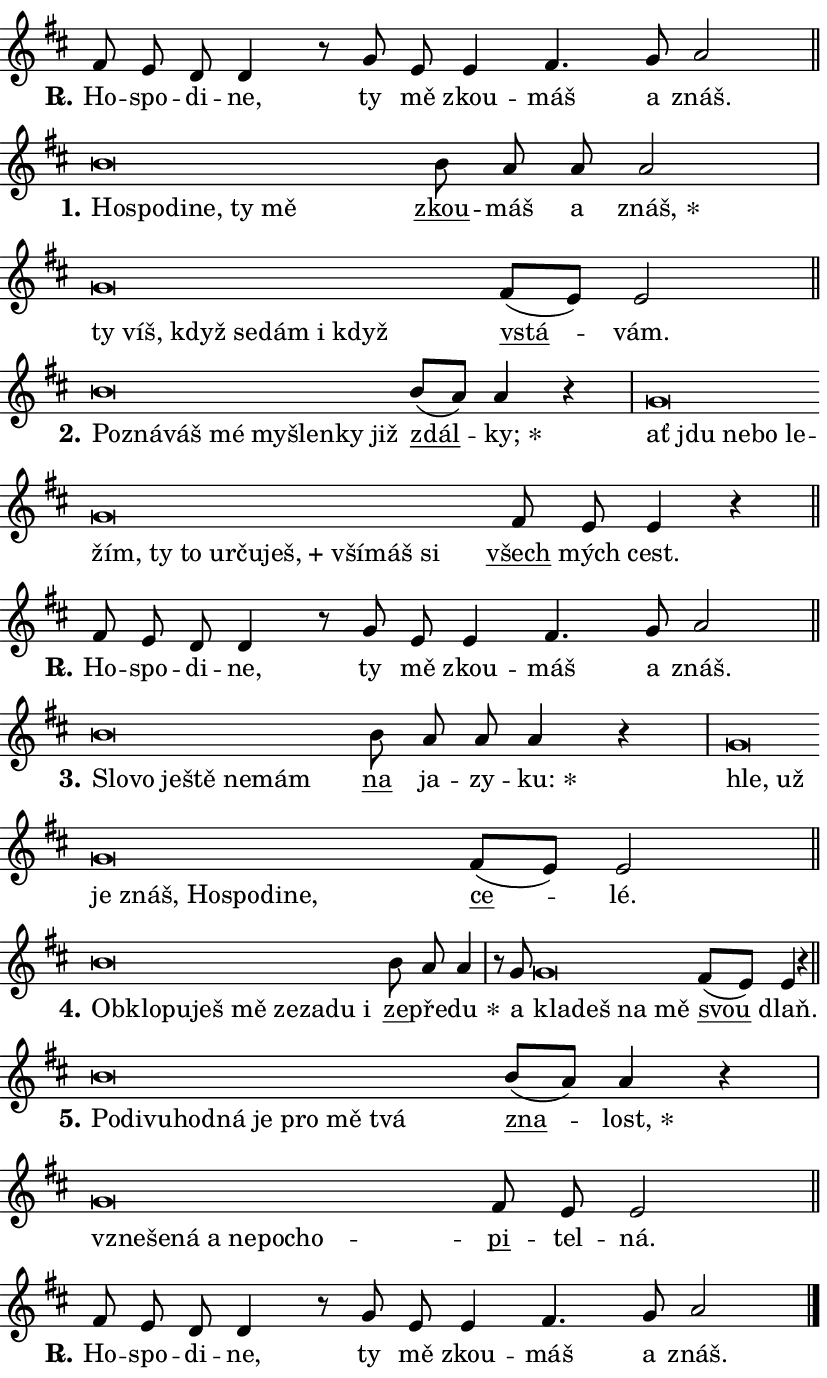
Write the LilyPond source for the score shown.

\version "2.24.0"
\header { tagline = "" }
\paper {
  indent = 0\cm
  top-margin = 0\cm
  right-margin = 0.13\cm % to fit lyric hyphens
  bottom-margin = 0\cm
  left-margin = 0\cm
  paper-width = 14\cm
  page-breaking = #ly:one-page-breaking
  system-system-spacing.basic-distance = #11
  score-system-spacing.basic-distance = #11
  ragged-last = ##f
}


%% Author: Thomas Morley
%% https://lists.gnu.org/archive/html/lilypond-user/2020-05/msg00002.html
#(define (line-position grob)
"Returns position of @var[grob} in current system:
   @code{'start}, if at first time-step
   @code{'end}, if at last time-step
   @code{'middle} otherwise
"
  (let* ((col (ly:item-get-column grob))
         (ln (ly:grob-object col 'left-neighbor))
         (rn (ly:grob-object col 'right-neighbor))
         (col-to-check-left (if (ly:grob? ln) ln col))
         (col-to-check-right (if (ly:grob? rn) rn col))
         (break-dir-left
           (and
             (ly:grob-property col-to-check-left 'non-musical #f)
             (ly:item-break-dir col-to-check-left)))
         (break-dir-right
           (and
             (ly:grob-property col-to-check-right 'non-musical #f)
             (ly:item-break-dir col-to-check-right))))
        (cond ((eqv? 1 break-dir-left) 'start)
              ((eqv? -1 break-dir-right) 'end)
              (else 'middle))))

#(define (tranparent-at-line-position vctor)
  (lambda (grob)
  "Relying on @code{line-position} select the relevant enry from @var{vctor}.
Used to determine transparency,"
    (case (line-position grob)
      ((end) (not (vector-ref vctor 0)))
      ((middle) (not (vector-ref vctor 1)))
      ((start) (not (vector-ref vctor 2))))))

noteHeadBreakVisibility =
#(define-music-function (break-visibility)(vector?)
"Makes @code{NoteHead}s transparent relying on @var{break-visibility}"
#{
  \override NoteHead.transparent =
    #(tranparent-at-line-position break-visibility)
#})

#(define delete-ledgers-for-transparent-note-heads
  (lambda (grob)
    "Reads whether a @code{NoteHead} is transparent.
If so this @code{NoteHead} is removed from @code{'note-heads} from
@var{grob}, which is supposed to be @code{LedgerLineSpanner}.
As a result ledgers are not printed for this @code{NoteHead}"
    (let* ((nhds-array (ly:grob-object grob 'note-heads))
           (nhds-list
             (if (ly:grob-array? nhds-array)
                 (ly:grob-array->list nhds-array)
                 '()))
           ;; Relies on the transparent-property being done before
           ;; Staff.LedgerLineSpanner.after-line-breaking is executed.
           ;; This is fragile ...
           (to-keep
             (remove
               (lambda (nhd)
                 (ly:grob-property nhd 'transparent #f))
               nhds-list)))
      ;; TODO find a better method to iterate over grob-arrays, similiar
      ;; to filter/remove etc for lists
      ;; For now rebuilt from scratch
      (set! (ly:grob-object grob 'note-heads)  '())
      (for-each
        (lambda (nhd)
          (ly:pointer-group-interface::add-grob grob 'note-heads nhd))
        to-keep))))

squashNotes = {
  \override NoteHead.X-extent = #'(-0.2 . 0.2)
  \override NoteHead.Y-extent = #'(-0.75 . 0)
  \override NoteHead.stencil =
    #(lambda (grob)
       (let ((pos (ly:grob-property grob 'staff-position)))
         (begin
           (if (< pos -7) (display "ERROR: Lower brevis then expected\n") (display ""))
           (if (<= pos -6) ly:text-interface::print ly:note-head::print))))
}
unSquashNotes = {
  \revert NoteHead.X-extent
  \revert NoteHead.Y-extent
  \revert NoteHead.stencil
}

hideNotes = \noteHeadBreakVisibility #begin-of-line-visible
unHideNotes = \noteHeadBreakVisibility #all-visible

% work-around for resetting accidentals
% https://lilypond.org/doc/v2.23/Documentation/notation/displaying-rhythms#unmetered-music
cadenzaMeasure = {
  \cadenzaOff
  \partial 1024 s1024
  \cadenzaOn
}

#(define-markup-command (accent layout props text) (markup?)
  "Underline accented syllable"
  (interpret-markup layout props
    #{\markup \override #'(offset . 4.3) \underline { #text }#}))

responsum = \markup \concat {
  "R" \hspace #-1.05 \path #0.1 #'((moveto 0 0.07) (lineto 0.9 0.8)) \hspace #0.05 "."
}

spaceSize = #0.6828661417322834 % exact space size for TeX Gyre Schola

\layout {
  \context {
    \Staff
    \remove "Time_signature_engraver"
    \override LedgerLineSpanner.after-line-breaking = #delete-ledgers-for-transparent-note-heads
  }
  \context {
    \Lyrics {
      \override LyricSpace.minimum-distance = \spaceSize
      \override LyricText.font-name = #"TeX Gyre Schola"
      \override LyricText.font-size = 1
      \override StanzaNumber.font-name = #"TeX Gyre Schola Bold"
      \override StanzaNumber.font-size = 1
    }
  }
  \context {
    \Score 
    \override NoteHead.text =
      #(lambda (grob) 
        (let ((pos (ly:grob-property grob 'staff-position)))
          #{\markup {
            \combine
              \halign #-0.55 \raise #(if (= pos -6) 0 0.5) \override #'(thickness . 2) \draw-line #'(3.2 . 0)
              \musicglyph "noteheads.sM1"
          }#}))
  }
}

% magnetic-lyrics.ily
%
%   written by
%     Jean Abou Samra <jean@abou-samra.fr>
%     Werner Lemberg <wl@gnu.org>
%
%   adapted by
%     Jiri Hon <jiri.hon@gmail.com>
%
% Version 2022-Apr-15

% https://www.mail-archive.com/lilypond-user@gnu.org/msg149350.html

#(define (Left_hyphen_pointer_engraver context)
   "Collect syllable-hyphen-syllable occurrences in lyrics and store
them in properties.  This engraver only looks to the left.  For
example, if the lyrics input is @code{foo -- bar}, it does the
following.

@itemize @bullet
@item
Set the @code{text} property of the @code{LyricHyphen} grob between
@q{foo} and @q{bar} to @code{foo}.

@item
Set the @code{left-hyphen} property of the @code{LyricText} grob with
text @q{foo} to the @code{LyricHyphen} grob between @q{foo} and
@q{bar}.
@end itemize

Use this auxiliary engraver in combination with the
@code{lyric-@/text::@/apply-@/magnetic-@/offset!} hook."
   (let ((hyphen #f)
         (text #f))
     (make-engraver
      (acknowledgers
       ((lyric-syllable-interface engraver grob source-engraver)
        (set! text grob)))
      (end-acknowledgers
       ((lyric-hyphen-interface engraver grob source-engraver)
        ;(when (not (grob::has-interface grob 'lyric-space-interface))
          (set! hyphen grob)));)
      ((stop-translation-timestep engraver)
       (when (and text hyphen)
         (ly:grob-set-object! text 'left-hyphen hyphen))
       (set! text #f)
       (set! hyphen #f)))))

#(define (lyric-text::apply-magnetic-offset! grob)
   "If the space between two syllables is less than the value in
property @code{LyricText@/.details@/.squash-threshold}, move the right
syllable to the left so that it gets concatenated with the left
syllable.

Use this function as a hook for
@code{LyricText@/.after-@/line-@/breaking} if the
@code{Left_@/hyphen_@/pointer_@/engraver} is active."
   (let ((hyphen (ly:grob-object grob 'left-hyphen #f)))
     (when hyphen
       (let ((left-text (ly:spanner-bound hyphen LEFT)))
         (when (grob::has-interface left-text 'lyric-syllable-interface)
           (let* ((common (ly:grob-common-refpoint grob left-text X))
                  (this-x-ext (ly:grob-extent grob common X))
                  (left-x-ext
                   (begin
                     ;; Trigger magnetism for left-text.
                     (ly:grob-property left-text 'after-line-breaking)
                     (ly:grob-extent left-text common X)))
                  ;; `delta` is the gap width between two syllables.
                  (delta (- (interval-start this-x-ext)
                            (interval-end left-x-ext)))
                  (details (ly:grob-property grob 'details))
                  (threshold (assoc-get 'squash-threshold details 0.2)))
             (when (< delta threshold)
               (let* (;; We have to manipulate the input text so that
                      ;; ligatures crossing syllable boundaries are not
                      ;; disabled.  For languages based on the Latin
                      ;; script this is essentially a beautification.
                      ;; However, for non-Western scripts it can be a
                      ;; necessity.
                      (lt (ly:grob-property left-text 'text))
                      (rt (ly:grob-property grob 'text))
                      (is-space (grob::has-interface hyphen 'lyric-space-interface))
                      (space (if is-space " " ""))
                      (extra-delta (if is-space spaceSize 0))
                      ;; Append new syllable.
                      (ltrt-space (if (and (string? lt) (string? rt))
                                (string-append lt space rt)
                                (make-concat-markup (list lt space rt))))
                      ;; Right-align `ltrt` to the right side.
                      (ltrt-space-markup (grob-interpret-markup
                               grob
                               (make-translate-markup
                                (cons (interval-length this-x-ext) 0)
                                (make-right-align-markup ltrt-space)))))
                 (begin
                   ;; Don't print `left-text`.
                   (ly:grob-set-property! left-text 'stencil #f)
                   ;; Set text and stencil (which holds all collected
                   ;; syllables so far) and shift it to the left.
                   (ly:grob-set-property! grob 'text ltrt-space)
                   (ly:grob-set-property! grob 'stencil ltrt-space-markup)
                   (ly:grob-translate-axis! grob (- (- delta extra-delta)) X))))))))))


#(define (lyric-hyphen::displace-bounds-first grob)
   ;; Make very sure this callback isn't triggered too early.
   (let ((left (ly:spanner-bound grob LEFT))
         (right (ly:spanner-bound grob RIGHT)))
     (ly:grob-property left 'after-line-breaking)
     (ly:grob-property right 'after-line-breaking)
     (ly:lyric-hyphen::print grob)))

squashThreshold = #0.4

\layout {
  \context {
    \Lyrics
    \consists #Left_hyphen_pointer_engraver
    \override LyricText.after-line-breaking =
      #lyric-text::apply-magnetic-offset!
    \override LyricHyphen.stencil = #lyric-hyphen::displace-bounds-first
    \override LyricText.details.squash-threshold = \squashThreshold
    \override LyricHyphen.minimum-distance = 0
    \override LyricHyphen.minimum-length = \squashThreshold
  }
}

squashText = \override LyricText.details.squash-threshold = 9999
unSquashText = \override LyricText.details.squash-threshold = \squashThreshold

leftText = \override LyricText.self-alignment-X = #LEFT
unLeftText = \revert LyricText.self-alignment-X

starOffset = #(lambda (grob) 
                (let ((x_offset (ly:self-alignment-interface::aligned-on-x-parent grob)))
                  (if (= x_offset 0) 0 (+ x_offset 1.2))))

star = #(define-music-function (syllable)(string?)
"Append star separator at the end of a syllable"
#{
  \once \override LyricText.X-offset = #starOffset
  \lyricmode { \markup {
    #syllable
    \override #'((font-name . "TeX Gyre Schola Bold")) \hspace #0.2 \lower #0.65 \larger "*"
  } }
#})

starAccent = #(define-music-function (syllable)(string?)
"Append star separator at the end of a syllable and make accent"
#{
  \once \override LyricText.X-offset = #starOffset
  \lyricmode { \markup {
    \accent #syllable
    \override #'((font-name . "TeX Gyre Schola Bold")) \hspace #0.2 \lower #0.65 \larger "*"
  } }
#})

breath = #(define-music-function (syllable)(string?)
"Append breathing indicator at the end of a syllable"
#{
  \lyricmode { \markup { #syllable "+" } }
#})

optionalBreath = #(define-music-function (syllable)(string?)
"Append optional breathing indicator at the end of a syllable"
#{
  \lyricmode { \markup { #syllable "(+)" } }
#})


\score {
    <<
        \new Voice = "melody" { \cadenzaOn \key d \major \relative { fis'8 e d d4 r8 \bar "" g e \bar "" e4 fis4. g8 a2 \cadenzaMeasure \bar "||" \break } }
        \new Lyrics \lyricsto "melody" { \lyricmode { \set stanza = \responsum
Ho -- spo -- di -- ne, ty mě zkou -- máš a znáš. } }
    >>
    \layout {}
}

\score {
    <<
        \new Voice = "melody" { \cadenzaOn \key d \major \relative { \squashNotes b'\breve*1/16 \hideNotes \breve*1/16 \bar "" \breve*1/16 \bar "" \breve*1/16 \bar "" \breve*1/16 \breve*1/16 \bar "" \unHideNotes \unSquashNotes \bar "" b8 a a a2 \cadenzaMeasure \bar "|" \squashNotes g\breve*1/16 \hideNotes \breve*1/16 \bar "" \breve*1/16 \bar "" \breve*1/16 \bar "" \breve*1/16 \bar "" \breve*1/16 \breve*1/16 \bar "" \unHideNotes \unSquashNotes \bar "" fis8[( e)] e2 \cadenzaMeasure \bar "||" \break } }
        \new Lyrics \lyricsto "melody" { \lyricmode { \set stanza = "1."
\leftText Ho -- \squashText spo -- di -- ne, ty mě \unLeftText \unSquashText \markup \accent zkou -- máš a \star znáš, \leftText ty \squashText víš, když se -- dám i když \unLeftText \unSquashText \markup \accent vstá -- vám. } }
    >>
    \layout {}
}

\score {
    <<
        \new Voice = "melody" { \cadenzaOn \key d \major \relative { \squashNotes b'\breve*1/16 \hideNotes \breve*1/16 \bar "" \breve*1/16 \bar "" \breve*1/16 \bar "" \breve*1/16 \bar "" \breve*1/16 \bar "" \breve*1/16 \breve*1/16 \bar "" \unHideNotes \unSquashNotes \bar "" b8[( a)] a4 r \cadenzaMeasure \bar "|" \squashNotes g\breve*1/16 \hideNotes \breve*1/16 \bar "" \breve*1/16 \bar "" \breve*1/16 \bar "" \breve*1/16 \bar "" \breve*1/16 \bar "" \breve*1/16 \bar "" \breve*1/16 \bar "" \breve*1/16 \bar "" \breve*1/16 \bar "" \breve*1/16 \bar "" \breve*1/16 \bar "" \breve*1/16 \breve*1/16 \bar "" \unHideNotes \unSquashNotes \bar "" fis8 e e4 r \cadenzaMeasure \bar "||" \break } }
        \new Lyrics \lyricsto "melody" { \lyricmode { \set stanza = "2."
\leftText Po -- \squashText zná -- váš mé my -- šlen -- ky již \unLeftText \unSquashText \markup \accent zdál -- \star ky; \leftText ať \squashText jdu ne -- bo le -- žím, ty to ur -- ču -- \breath "ješ," vší -- máš si \unLeftText \unSquashText \markup \accent všech mých cest. } }
    >>
    \layout {}
}

\score {
    <<
        \new Voice = "melody" { \cadenzaOn \key d \major \relative { fis'8 e d d4 r8 \bar "" g e \bar "" e4 fis4. g8 a2 \cadenzaMeasure \bar "||" \break } }
        \new Lyrics \lyricsto "melody" { \lyricmode { \set stanza = \responsum
Ho -- spo -- di -- ne, ty mě zkou -- máš a znáš. } }
    >>
    \layout {}
}

\score {
    <<
        \new Voice = "melody" { \cadenzaOn \key d \major \relative { \squashNotes b'\breve*1/16 \hideNotes \breve*1/16 \bar "" \breve*1/16 \bar "" \breve*1/16 \bar "" \breve*1/16 \breve*1/16 \bar "" \unHideNotes \unSquashNotes \bar "" b8 a a a4 r \cadenzaMeasure \bar "|" \squashNotes g\breve*1/16 \hideNotes \breve*1/16 \bar "" \breve*1/16 \bar "" \breve*1/16 \bar "" \breve*1/16 \bar "" \breve*1/16 \bar "" \breve*1/16 \breve*1/16 \bar "" \unHideNotes \unSquashNotes \bar "" fis8[( e)] e2 \cadenzaMeasure \bar "||" \break } }
        \new Lyrics \lyricsto "melody" { \lyricmode { \set stanza = "3."
\leftText Slo -- \squashText vo je -- ště ne -- mám \unLeftText \unSquashText \markup \accent na ja -- zy -- \star ku: \leftText hle, \squashText už je znáš, Ho -- spo -- di -- ne, \unLeftText \unSquashText \markup \accent ce -- lé. } }
    >>
    \layout {}
}

\score {
    <<
        \new Voice = "melody" { \cadenzaOn \key d \major \relative { \squashNotes b'\breve*1/16 \hideNotes \breve*1/16 \bar "" \breve*1/16 \bar "" \breve*1/16 \bar "" \breve*1/16 \bar "" \breve*1/16 \bar "" \breve*1/16 \bar "" \breve*1/16 \breve*1/16 \bar "" \unHideNotes \unSquashNotes \bar "" b8 a a4 \cadenzaMeasure \bar "|" r8 g8 \squashNotes g\breve*1/16 \hideNotes \breve*1/16 \bar "" \breve*1/16 \breve*1/16 \bar "" \unHideNotes \unSquashNotes \bar "" fis8[( e)] e4 r \cadenzaMeasure \bar "||" \break } }
        \new Lyrics \lyricsto "melody" { \lyricmode { \set stanza = "4."
\leftText Ob -- \squashText klo -- pu -- ješ mě ze -- za -- du i \unLeftText \unSquashText \markup \accent ze -- pře -- \star du a \leftText kla -- \squashText deš na mě \unLeftText \unSquashText \markup \accent svou dlaň. } }
    >>
    \layout {}
}

\score {
    <<
        \new Voice = "melody" { \cadenzaOn \key d \major \relative { \squashNotes b'\breve*1/16 \hideNotes \breve*1/16 \bar "" \breve*1/16 \bar "" \breve*1/16 \bar "" \breve*1/16 \bar "" \breve*1/16 \bar "" \breve*1/16 \bar "" \breve*1/16 \breve*1/16 \bar "" \unHideNotes \unSquashNotes \bar "" b8[( a)] a4 r \cadenzaMeasure \bar "|" \squashNotes g\breve*1/16 \hideNotes \breve*1/16 \bar "" \breve*1/16 \bar "" \breve*1/16 \bar "" \breve*1/16 \bar "" \breve*1/16 \breve*1/16 \bar "" \unHideNotes \unSquashNotes \bar "" fis8 e e2 \cadenzaMeasure \bar "||" \break } }
        \new Lyrics \lyricsto "melody" { \lyricmode { \set stanza = "5."
\leftText Po -- \squashText di -- vu -- hod -- ná je pro mě tvá \unLeftText \unSquashText \markup \accent zna -- \star lost, \leftText vzne -- \squashText še -- ná a ne -- po -- cho -- \unLeftText \unSquashText \markup \accent pi -- tel -- ná. } }
    >>
    \layout {}
}

\score {
    <<
        \new Voice = "melody" { \cadenzaOn \key d \major \relative { fis'8 e d d4 r8 \bar "" g e \bar "" e4 fis4. g8 a2 \cadenzaMeasure \bar "||" \break } \bar "|." }
        \new Lyrics \lyricsto "melody" { \lyricmode { \set stanza = \responsum
Ho -- spo -- di -- ne, ty mě zkou -- máš a znáš. } }
    >>
    \layout {}
}
